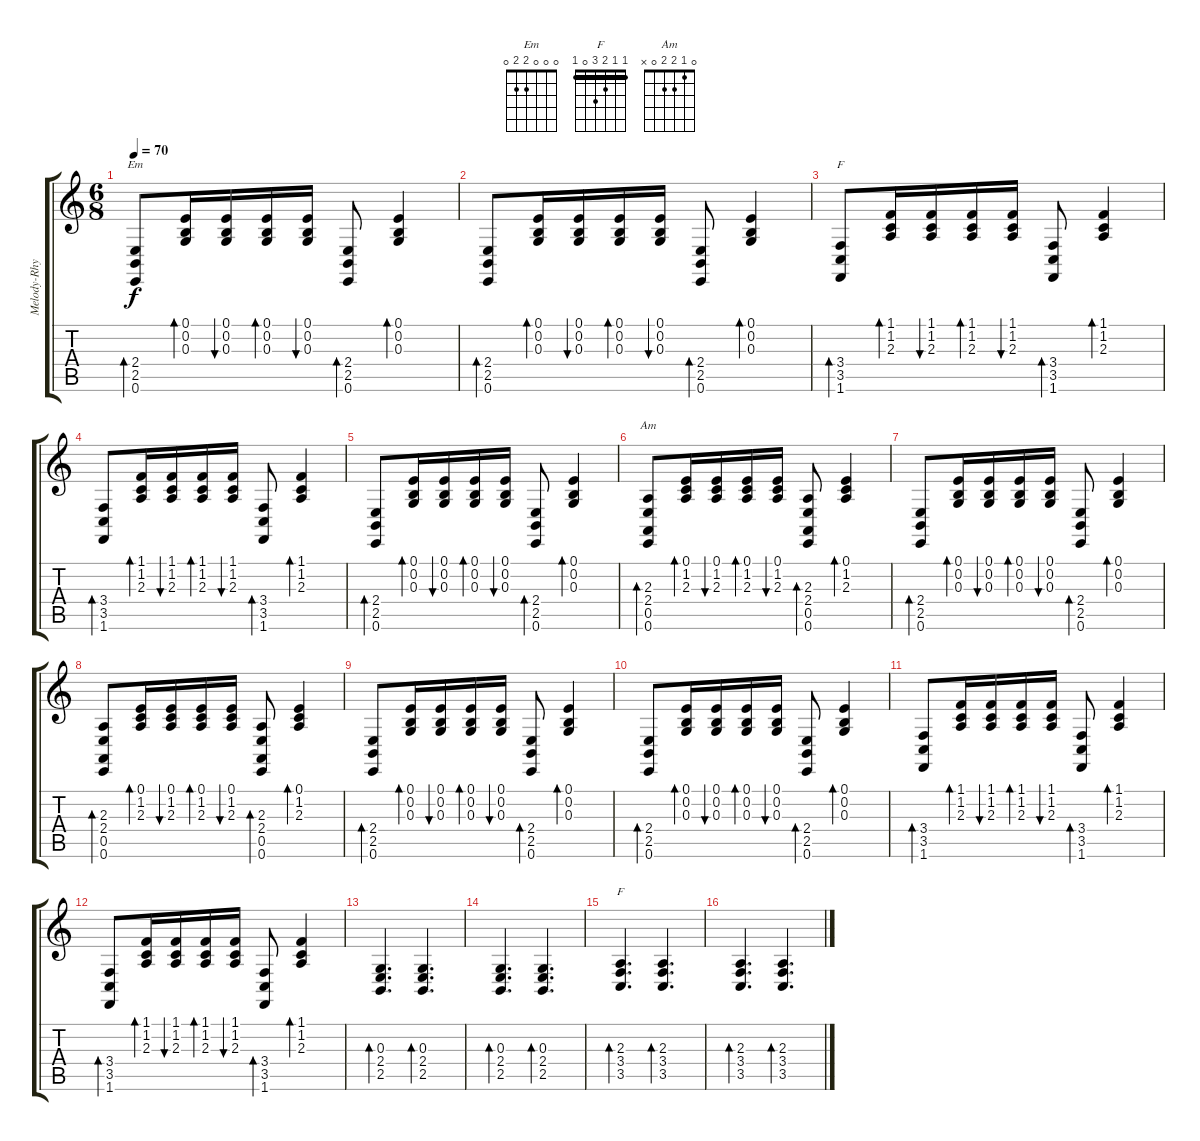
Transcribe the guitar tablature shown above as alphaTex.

\track ("Melody-Rhythm" "Melody-Rhy") {instrument acousticgrandpiano}
\staff {score tabs}
\tuning (E4 B3 G3 D3 A2 E2) {hide}
\chord ("Em" 0 0 0 2 2 0)
\chord ("F" 1 1 2 3 3 1) {barre 1}
\chord ("Am" 0 1 2 2 0 x)
\chord ("F" 1 1 2 3 0 1) {barre 1}
\ts (6 8)
\tempo 70
\clef g2
\ks c
(2.4 2.5 0.6).8{bd 30 ch "Em" dy f} (0.1 0.2 0.3).16{bd 30} (0.1 0.2 0.3).16{bu 30} (0.1 0.2 0.3).16{bd 30} (0.1 0.2 0.3).16{bu 30} (2.4 2.5 0.6).8{bd 30} (0.1 0.2 0.3).4{bd 30} |
(2.4 2.5 0.6).8{bd 30} (0.1 0.2 0.3).16{bd 30} (0.1 0.2 0.3).16{bu 30} (0.1 0.2 0.3).16{bd 30} (0.1 0.2 0.3).16{bu 30} (2.4 2.5 0.6).8{bd 30} (0.1 0.2 0.3).4{bd 30} |
(3.4 3.5 1.6).8{bd 30 ch "F"} (1.1 1.2 2.3).16{bd 30} (1.1 1.2 2.3).16{bu 30} (1.1 1.2 2.3).16{bd 30} (1.1 1.2 2.3).16{bu 30} (3.4 3.5 1.6).8{bd 30} (1.1 1.2 2.3).4{bd 30} |
(3.4 3.5 1.6).8{bd 30} (1.1 1.2 2.3).16{bd 30} (1.1 1.2 2.3).16{bu 30} (1.1 1.2 2.3).16{bd 30} (1.1 1.2 2.3).16{bu 30} (3.4 3.5 1.6).8{bd 30} (1.1 1.2 2.3).4{bd 30} |
(2.4 2.5 0.6).8{bd 30} (0.1 0.2 0.3).16{bd 30} (0.1 0.2 0.3).16{bu 30} (0.1 0.2 0.3).16{bd 30} (0.1 0.2 0.3).16{bu 30} (2.4 2.5 0.6).8{bd 30} (0.1 0.2 0.3).4{bd 30} |
(2.3 2.4 0.5 0.6).8{bd 30 ch "Am"} (0.1 1.2 2.3).16{bd 30} (0.1 1.2 2.3).16{bu 30} (0.1 1.2 2.3).16{bd 30} (0.1 1.2 2.3).16{bu 30} (2.3 2.4 0.5 0.6).8{bd 30} (0.1 1.2 2.3).4{bd 30} |
(2.4 2.5 0.6).8{bd 30} (0.1 0.2 0.3).16{bd 30} (0.1 0.2 0.3).16{bu 30} (0.1 0.2 0.3).16{bd 30} (0.1 0.2 0.3).16{bu 30} (2.4 2.5 0.6).8{bd 30} (0.1 0.2 0.3).4{bd 30} |
(2.3 2.4 0.5 0.6).8{bd 30} (0.1 1.2 2.3).16{bd 30} (0.1 1.2 2.3).16{bu 30} (0.1 1.2 2.3).16{bd 30} (0.1 1.2 2.3).16{bu 30} (2.3 2.4 0.5 0.6).8{bd 30} (0.1 1.2 2.3).4{bd 30} |
(2.4 2.5 0.6).8{bd 30} (0.1 0.2 0.3).16{bd 30} (0.1 0.2 0.3).16{bu 30} (0.1 0.2 0.3).16{bd 30} (0.1 0.2 0.3).16{bu 30} (2.4 2.5 0.6).8{bd 30} (0.1 0.2 0.3).4{bd 30} |
(2.4 2.5 0.6).8{bd 30} (0.1 0.2 0.3).16{bd 30} (0.1 0.2 0.3).16{bu 30} (0.1 0.2 0.3).16{bd 30} (0.1 0.2 0.3).16{bu 30} (2.4 2.5 0.6).8{bd 30} (0.1 0.2 0.3).4{bd 30} |
(3.4 3.5 1.6).8{bd 30} (1.1 1.2 2.3).16{bd 30} (1.1 1.2 2.3).16{bu 30} (1.1 1.2 2.3).16{bd 30} (1.1 1.2 2.3).16{bu 30} (3.4 3.5 1.6).8{bd 30} (1.1 1.2 2.3).4{bd 30} |
(3.4 3.5 1.6).8{bd 30} (1.1 1.2 2.3).16{bd 30} (1.1 1.2 2.3).16{bu 30} (1.1 1.2 2.3).16{bd 30} (1.1 1.2 2.3).16{bu 30} (3.4 3.5 1.6).8{bd 30} (1.1 1.2 2.3).4{bd 30} |
(0.3 2.4 2.5).4{d bd 480} (0.3 2.4 2.5).4{d bd 480} |
(0.3 2.4 2.5).4{d bd 480} (0.3 2.4 2.5).4{d bd 480} |
(2.3 3.4 3.5).4{d bd 480 ch "F"} (2.3 3.4 3.5).4{d bd 480} |
(2.3 3.4 3.5).4{d bd 480} (2.3 3.4 3.5).4{d bd 480}
